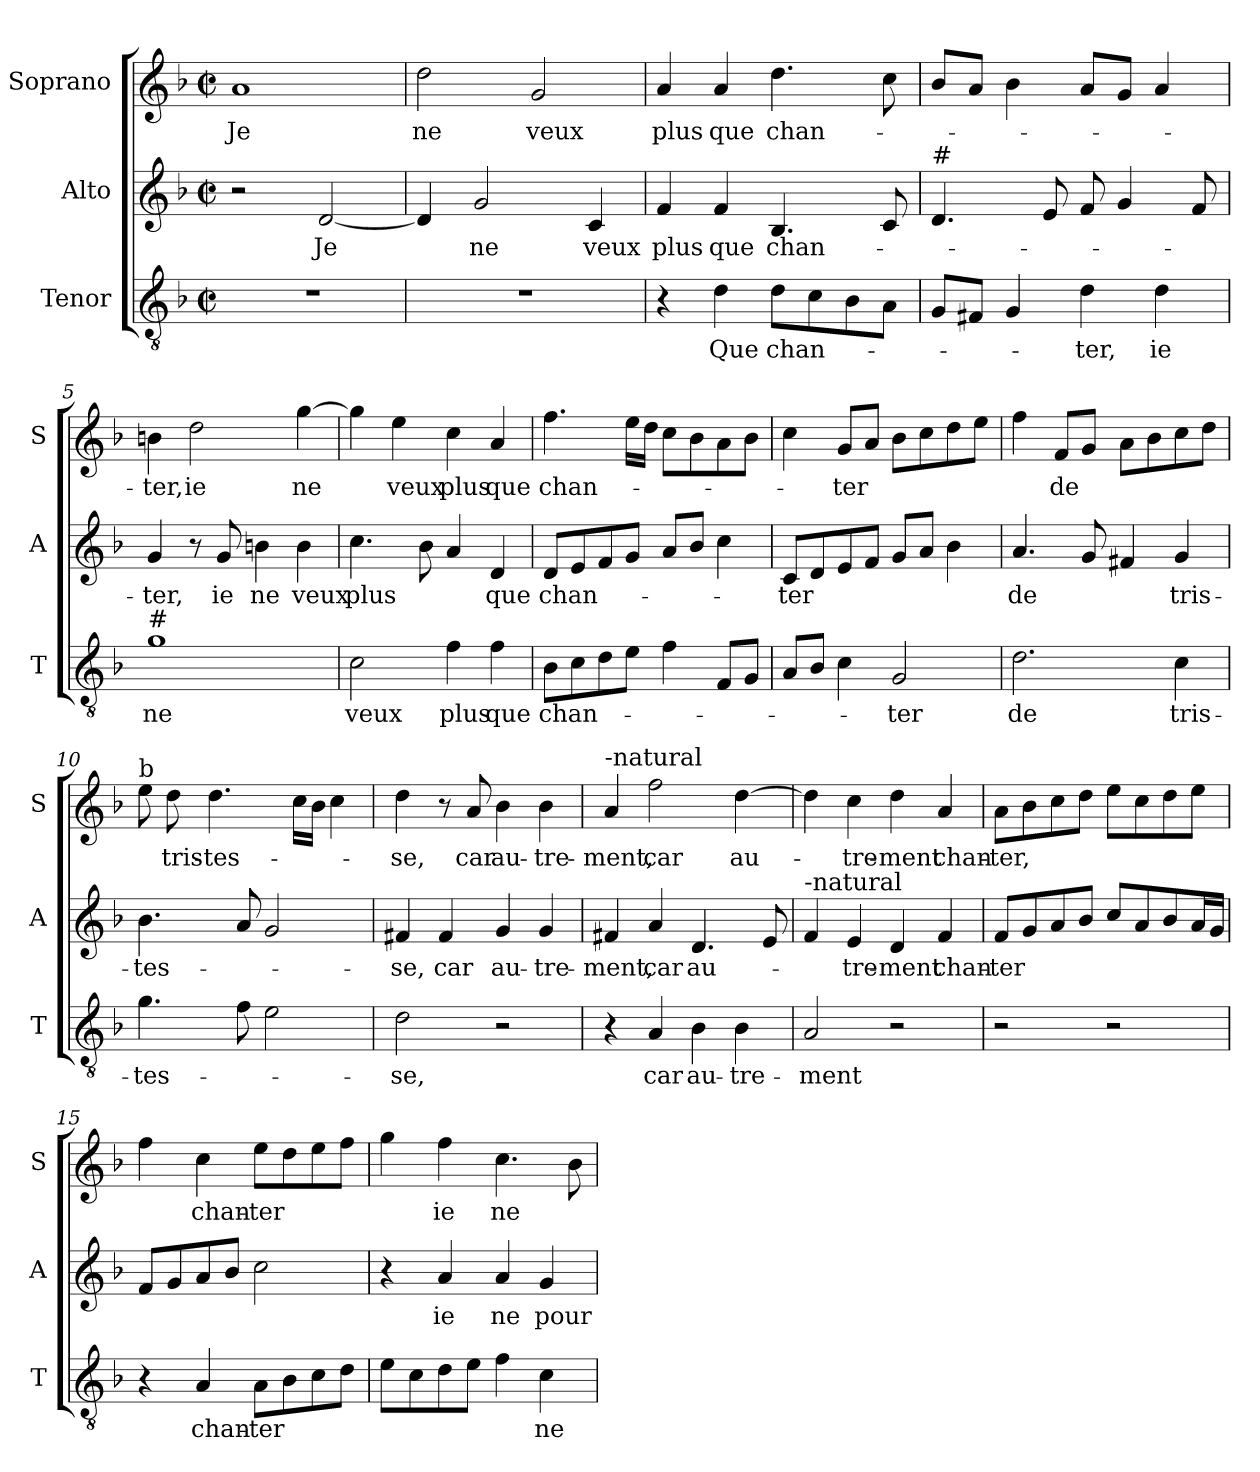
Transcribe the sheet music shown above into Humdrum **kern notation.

**kern	**text	**kern	**text	**kern	**text
*part3	*part3	*part2	*part2	*part1	*part1
*staff3	*staff3	*staff2	*staff2	*staff1	*staff1
*I"Tenor	*	*I"Alto	*	*I"Soprano	*
*I'T	*	*I'A	*	*I'S	*
*clefGv2	*	*clefG2	*	*clefG2	*
*k[b-]	*	*k[b-]	*	*k[b-]	*
*F:	*	*F:	*	*F:	*
*M2/2	*	*M2/2	*	*M2/2	*
*met(c|)	*	*met(c|)	*	*met(c|)	*
=1	=1	=1	=1	=1	=1
!	!	!	!	!	!LO:LY:b
1r	.	2r	.	1a	Je
!	!	!	!LO:LY:b	!	!
.	.	[2d/	Je	.	.
=2	=2	=2	=2	=2	=2
!	!	!	!	!	!LO:LY:b
1r	.	4d/]	.	2dd\	ne
!	!	!	!LO:LY:b	!	!
.	.	2g/	ne	.	.
!	!	!	!	!	!LO:LY:b
.	.	.	.	2g/	veux
!	!	!	!LO:LY:b	!	!
.	.	4c/	veux	.	.
=3	=3	=3	=3	=3	=3
!	!	!	!LO:LY:b	!	!LO:LY:b
4r	.	4f/	plus	4a/	plus
!	!LO:LY:b	!	!LO:LY:b	!	!LO:LY:b
4d\	Que	4f/	que	4a/	que
!	!LO:LY:b	!	!LO:LY:b	!	!LO:LY:b
8d\L	chan-	4.B-/	chan-	4.dd\	chan-
8c\	.	.	.	.	.
8B-\	.	.	.	.	.
8A\J	.	8c/	.	8cc\	.
=4	=4	=4	=4	=4	=4
!	!	!LO:TX:a:t=#	!	!	!
8G/L	.	4.d/	.	8b-/L	.
8F#X/J	.	.	.	8a/J	.
4G/	.	.	.	4b-\	.
.	.	8e/	.	.	.
!	!LO:LY:b	!	!	!	!
4d\	-ter,	8f/	.	8a/L	.
.	.	4g/	.	8g/J	.
!	!LO:LY:b	!	!	!	!
4d\	ie	.	.	4a/	.
.	.	8f/	.	.	.
=5	=5	=5	=5	=5	=5
!LO:TX:a:t=#	!	!	!	!	!
!	!LO:LY:b	!	!LO:LY:b	!	!LO:LY:b
1g	ne	4g/	-ter,	4bn\	-ter,
!	!	!	!	!	!LO:LY:b
.	.	8r	.	2dd\	ie
!	!	!	!LO:LY:b	!	!
.	.	8g/	ie	.	.
!	!	!	!LO:LY:b	!	!
.	.	4bn\	ne	.	.
!	!	!	!LO:LY:b	!	!LO:LY:b
.	.	4b\	veux	[4gg\	ne
!!LO:LB:g=z
=6	=6	=6	=6	=6	=6
!	!LO:LY:b	!	!LO:LY:b	!	!
2c\	veux	4.cc\	plus	4gg\]	.
!	!	!	!	!	!LO:LY:b
.	.	.	.	4ee\	veux
.	.	8b-\	.	.	.
!	!LO:LY:b	!	!	!	!LO:LY:b
4f\	plus	4a/	.	4cc\	plus
!	!LO:LY:b	!	!LO:LY:b	!	!LO:LY:b
4f\	que	4d/	que	4a/	que
=7	=7	=7	=7	=7	=7
!	!LO:LY:b	!	!LO:LY:b	!	!LO:LY:b
8B-\L	chan-	8d/L	chan-	4.ff\	chan-
8c\	.	8e/	.	.	.
8d\	.	8f/	.	.	.
8e\J	.	8g/J	.	16ee\LL	.
.	.	.	.	16dd\JJ	.
4f\	.	8a/L	.	8cc\L	.
.	.	8b-/J	.	8b-\	.
8F/L	.	4cc\	.	8a\	.
8G/J	.	.	.	8b-\J	.
=8	=8	=8	=8	=8	=8
!	!	!	!LO:LY:b	!	!
8A/L	.	8c/L	-ter	4cc\	.
8B-/J	.	8d/	.	.	.
!	!	!	!	!	!LO:LY:b
4c\	.	8e/	.	8g/L	-ter
.	.	8f/J	.	8a/J	.
!	!LO:LY:b	!	!	!	!
2G/	-ter	8g/L	.	8b-\L	.
.	.	8a/J	.	8cc\	.
.	.	4b-\	.	8dd\	.
.	.	.	.	8ee\J	.
=9	=9	=9	=9	=9	=9
!	!LO:LY:b	!	!LO:LY:b	!	!
2.d\	de	4.a/	de	4ff\	.
!	!	!	!	!	!LO:LY:b
.	.	.	.	8f/L	de
.	.	8g/	.	8g/J	.
.	.	4f#X/	.	8a\L	.
.	.	.	.	8b-\	.
!	!LO:LY:b	!	!LO:LY:b	!	!
4c\	tris-	4g/	tris-	8cc\	.
.	.	.	.	8dd\J	.
=10	=10	=10	=10	=10	=10
!	!	!	!	!LO:TX:a:t=b	!
!	!LO:LY:b	!	!LO:LY:b	!	!
4.g\	-tes-	4.b-\	-tes-	8ee\	.
!	!	!	!	!	!LO:LY:b
.	.	.	.	8dd\	tris-
!	!	!	!	!	!LO:LY:b
.	.	.	.	4.dd\	-tes-
8f\	.	8a/	.	.	.
2e\	.	2g/	.	.	.
.	.	.	.	16cc\LL	.
.	.	.	.	16b-\JJ	.
.	.	.	.	4cc\	.
!!LO:LB:g=z
=11	=11	=11	=11	=11	=11
!	!LO:LY:b	!	!LO:LY:b	!	!LO:LY:b
2d\	-se,	4f#X/	-se,	4dd\	-se,
!	!	!	!LO:LY:b	!	!
.	.	4f#/	car	8r	.
!	!	!	!	!	!LO:LY:b
.	.	.	.	8a/	car
!	!	!	!LO:LY:b	!	!LO:LY:b
2r	.	4g/	au-	4b-\	au-
!	!	!	!LO:LY:b	!	!LO:LY:b
.	.	4g/	-tre-	4b-\	-tre-
=12	=12	=12	=12	=12	=12
!	!	!	!	!LO:TX:a:t=-natural	!
!	!	!	!LO:LY:b	!	!LO:LY:b
4r	.	4f#X/	-ment,	4a/	-ment,
!	!LO:LY:b	!	!LO:LY:b	!	!LO:LY:b
4A/	car	4a/	car	2ff\	car
!	!LO:LY:b	!	!LO:LY:b	!	!
4B-\	au-	4.d/	au-	.	.
!	!LO:LY:b	!	!	!	!LO:LY:b
4B-\	-tre-	.	.	[4dd\	au-
.	.	8e/	.	.	.
=13	=13	=13	=13	=13	=13
!	!	!LO:TX:a:t=-natural	!	!	!
!	!LO:LY:b	!	!	!	!
2A/	-ment	4f/	.	4dd\]	.
!	!	!	!LO:LY:b	!	!LO:LY:b
.	.	4e/	-tre-	4cc\	-tre-
!	!	!	!LO:LY:b	!	!LO:LY:b
2r	.	4d/	-ment	4dd\	-ment
!	!	!	!LO:LY:b	!	!LO:LY:b
.	.	4f/	chan-	4a/	chan-
=14	=14	=14	=14	=14	=14
!	!	!	!LO:LY:b	!	!LO:LY:b
2r	.	8f/L	-ter	8a\L	-ter,
.	.	8g/	.	8b-\	.
.	.	8a/	.	8cc\	.
.	.	8b-/J	.	8dd\J	.
2r	.	8cc/L	.	8ee\L	.
.	.	8a/	.	8cc\	.
.	.	8b-/	.	8dd\	.
.	.	16a/L	.	8ee\J	.
.	.	16g/JJ	.	.	.
=15	=15	=15	=15	=15	=15
4r	.	8f/L	.	4ff\	.
.	.	8g/	.	.	.
!	!LO:LY:b	!	!	!	!LO:LY:b
4A/	chan-	8a/	.	4cc\	chan-
.	.	8b-/J	.	.	.
!	!LO:LY:b	!	!	!	!LO:LY:b
8A\L	-ter	2cc\	.	8ee\L	-ter
8B-\	.	.	.	8dd\	.
8c\	.	.	.	8ee\	.
8d\J	.	.	.	8ff\J	.
!!LO:PB:g=z
=16	=16	=16	=16	=16	=16
8e\L	.	4r	.	4gg\	.
8c\	.	.	.	.	.
!	!	!	!LO:LY:b	!	!LO:LY:b
8d\	.	4a/	ie	4ff\	ie
8e\J	.	.	.	.	.
!	!	!	!LO:LY:b	!	!LO:LY:b
4f\	.	4a/	ne	4.cc\	ne
!	!LO:LY:b	!	!LO:LY:b	!	!
4c\	ne	4g/	pour-	.	.
.	.	.	.	8b-\	.
=	=	=	=	=	=
*-	*-	*-	*-	*-	*-
